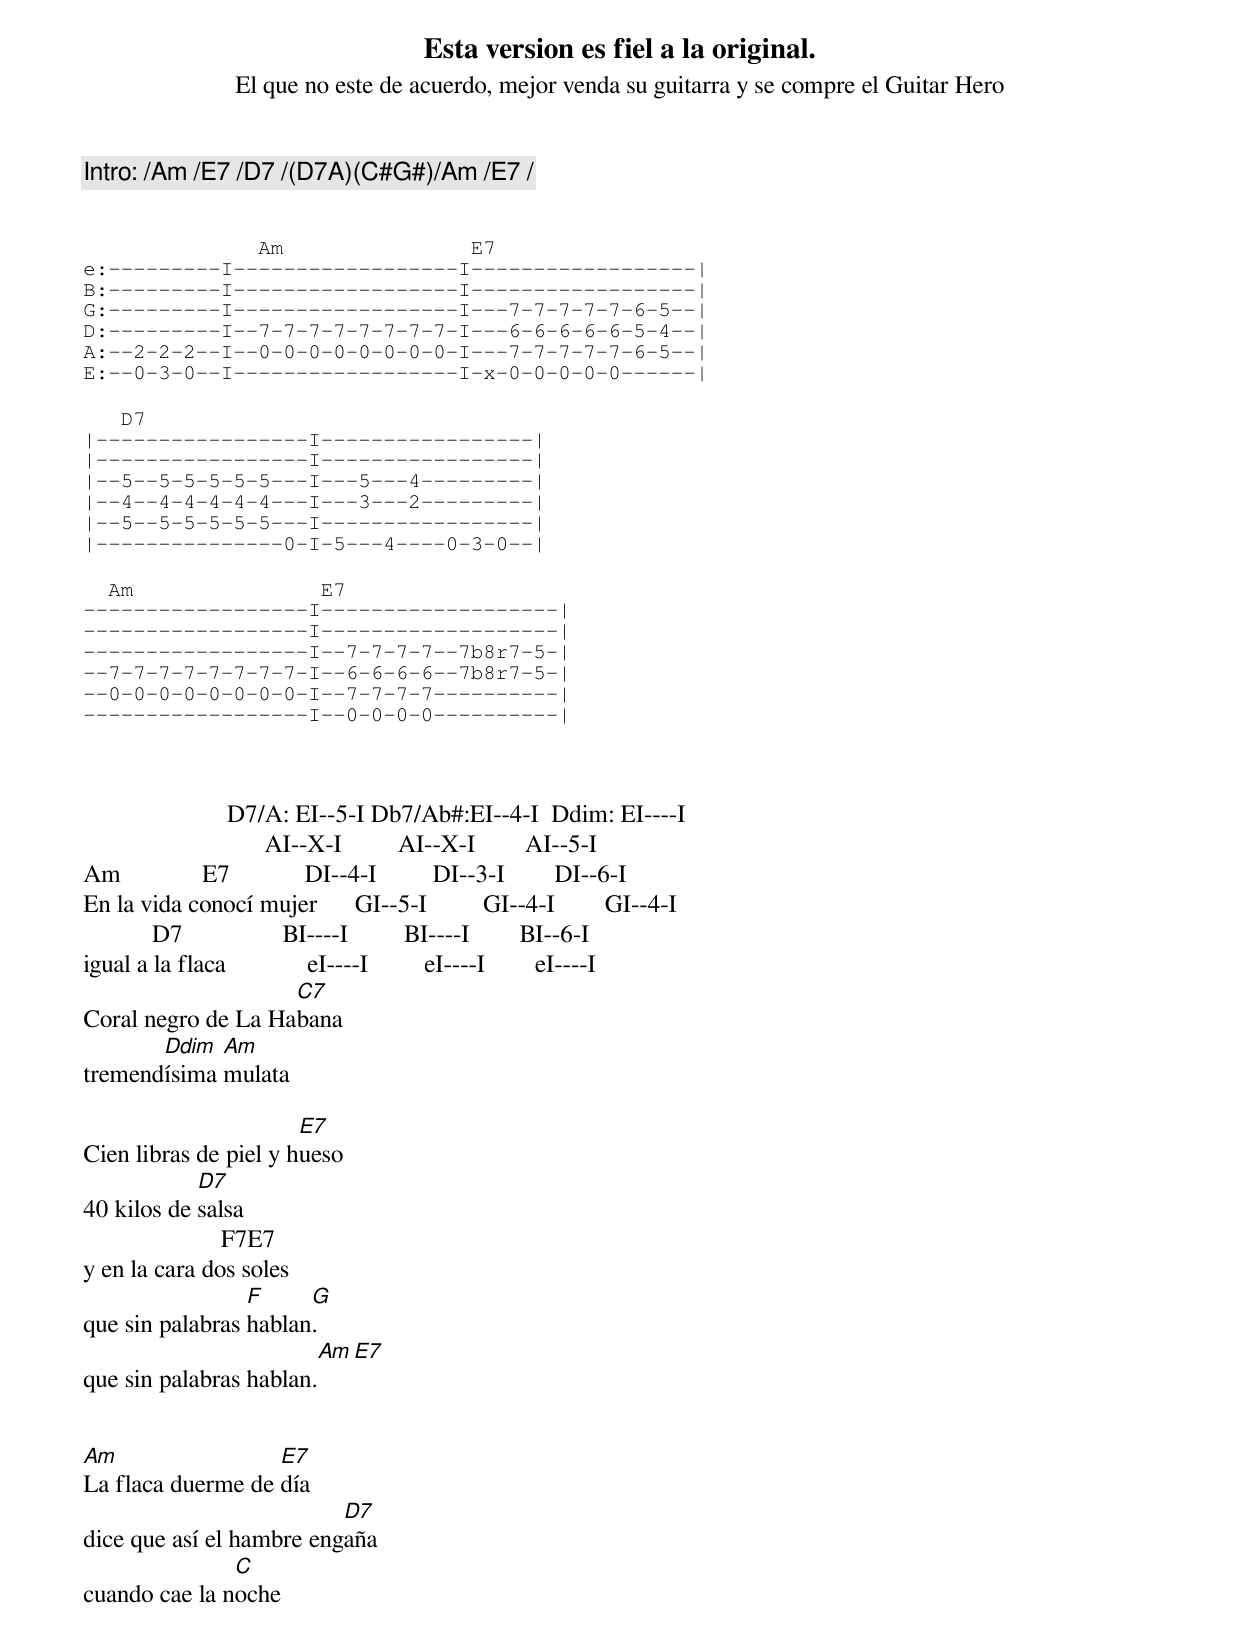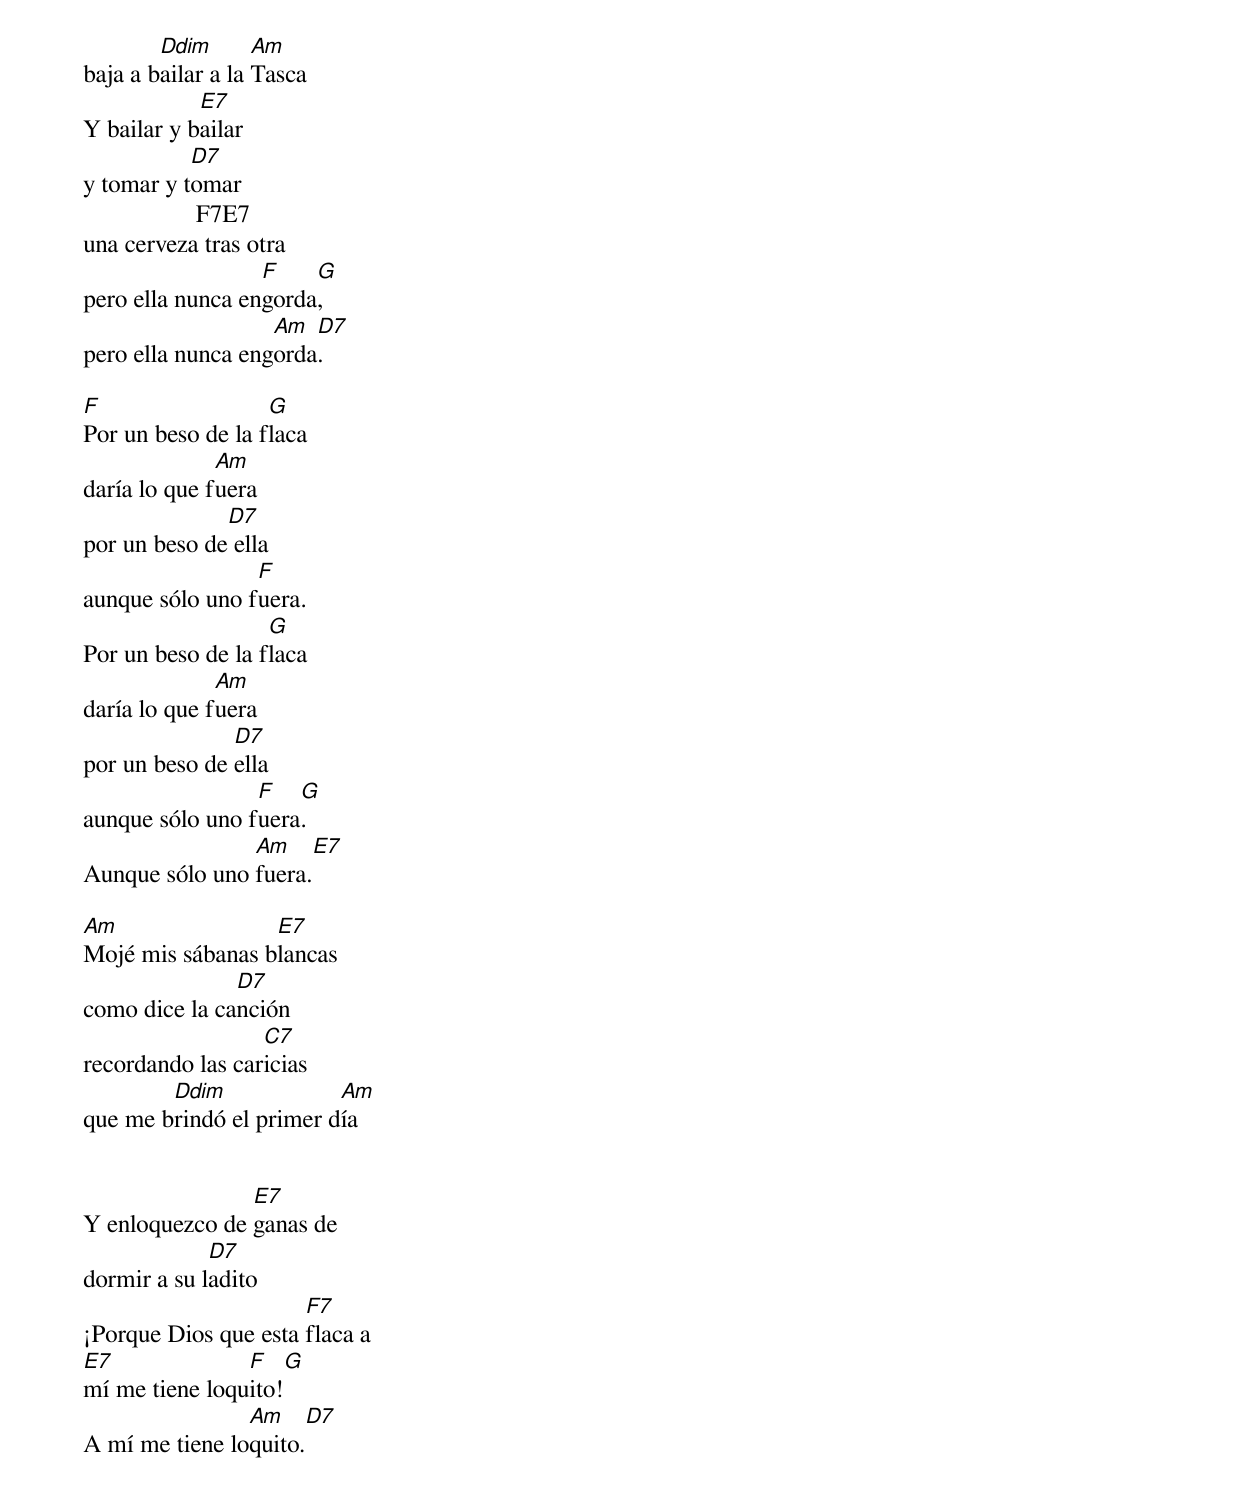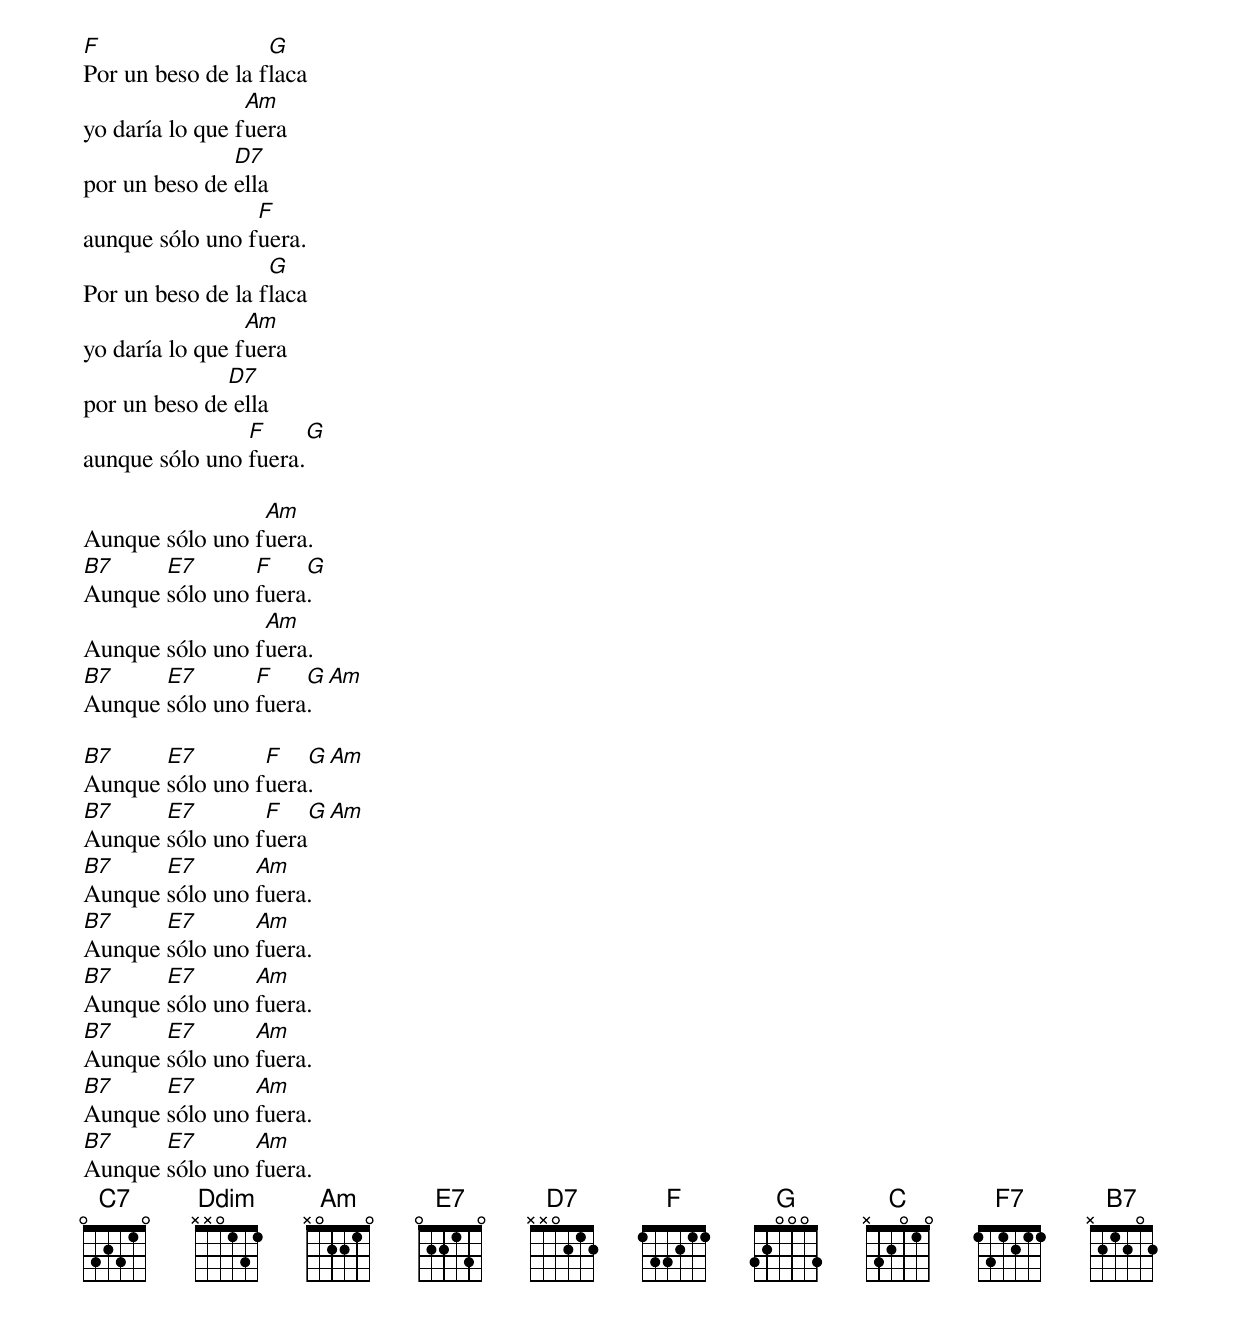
Esta version es fiel a la original.
El que no este de acuerdo, mejor venda su guitarra y se compre el Guitar Hero

Intro: /Am /E7 /D7 /(D7A)(C#G#)/Am /E7 /


              Am               E7
e:---------I------------------I------------------|
B:---------I------------------I------------------|
G:---------I------------------I---7-7-7-7-7-6-5--|
D:---------I--7-7-7-7-7-7-7-7-I---6-6-6-6-6-5-4--|
A:--2-2-2--I--0-0-0-0-0-0-0-0-I---7-7-7-7-7-6-5--|
E:--0-3-0--I------------------I-x-0-0-0-0-0------|

   D7
|-----------------I-----------------|
|-----------------I-----------------|
|--5--5-5-5-5-5---I---5---4---------|
|--4--4-4-4-4-4---I---3---2---------|
|--5--5-5-5-5-5---I-----------------|
|---------------0-I-5---4----0-3-0--|

  Am               E7
------------------I-------------------|
------------------I-------------------|
------------------I--7-7-7-7--7b8r7-5-|
--7-7-7-7-7-7-7-7-I--6-6-6-6--7b8r7-5-|
--0-0-0-0-0-0-0-0-I--7-7-7-7----------|
------------------I--0-0-0-0----------|



                       D7/A: EI--5-I Db7/Ab#:EI--4-I  Ddim: EI----I
                             AI--X-I         AI--X-I        AI--5-I
Am             E7            DI--4-I         DI--3-I        DI--6-I
En la vida conocí mujer      GI--5-I         GI--4-I        GI--4-I
           D7                BI----I         BI----I        BI--6-I
igual a la flaca             eI----I         eI----I        eI----I
                    C7
Coral negro de La Habana
       Ddim  Am
tremendísima mulata

                       E7
Cien libras de piel y hueso
            D7
40 kilos de salsa
                      F7E7
y en la cara dos soles
                 F     G
que sin palabras hablan.
                        Am E7
que sin palabras hablan.


Am                 E7
La flaca duerme de día
                          D7
dice que así el hambre engaña
               C
cuando cae la noche
        Ddim       Am
baja a bailar a la Tasca
            E7
Y bailar y bailar
           D7
y tomar y tomar
                  F7E7
una cerveza tras otra
                  F    G
pero ella nunca engorda,
                   Am  D7
pero ella nunca engorda.

F                  G
Por un beso de la flaca
              Am
daría lo que fuera
              D7
por un beso de ella
                 F
aunque sólo uno fuera.
                   G
Por un beso de la flaca
              Am
daría lo que fuera
               D7
por un beso de ella
                 F   G
aunque sólo uno fuera.
                Am    E7
Aunque sólo uno fuera.

Am                E7
Mojé mis sábanas blancas
               D7
como dice la canción
                  C7
recordando las caricias
        Ddim             Am
que me brindó el primer día


                E7
Y enloquezco de ganas de
             D7
dormir a su ladito
                      F7
¡Porque Dios que esta flaca a
E7              F   G
mí me tiene loquito!
                Am    D7
A mí me tiene loquito.


F                  G
Por un beso de la flaca
                 Am
yo daría lo que fuera
               D7
por un beso de ella
                 F
aunque sólo uno fuera.
                   G
Por un beso de la flaca
                 Am
yo daría lo que fuera
              D7
por un beso de ella
                F     G
aunque sólo uno fuera.

                 Am
Aunque sólo uno fuera.
B7     E7       F    G
Aunque sólo uno fuera.
                 Am
Aunque sólo uno fuera.
B7     E7       F    G  Am
Aunque sólo uno fuera.

B7     E7        F   G  Am
Aunque sólo uno fuera.
B7     E7        F   G  Am
Aunque sólo uno fuera
B7     E7       Am
Aunque sólo uno fuera.
B7     E7       Am
Aunque sólo uno fuera.
B7     E7       Am
Aunque sólo uno fuera.
B7     E7       Am
Aunque sólo uno fuera.
B7     E7       Am
Aunque sólo uno fuera.
B7     E7       Am
Aunque sólo uno fuera.
